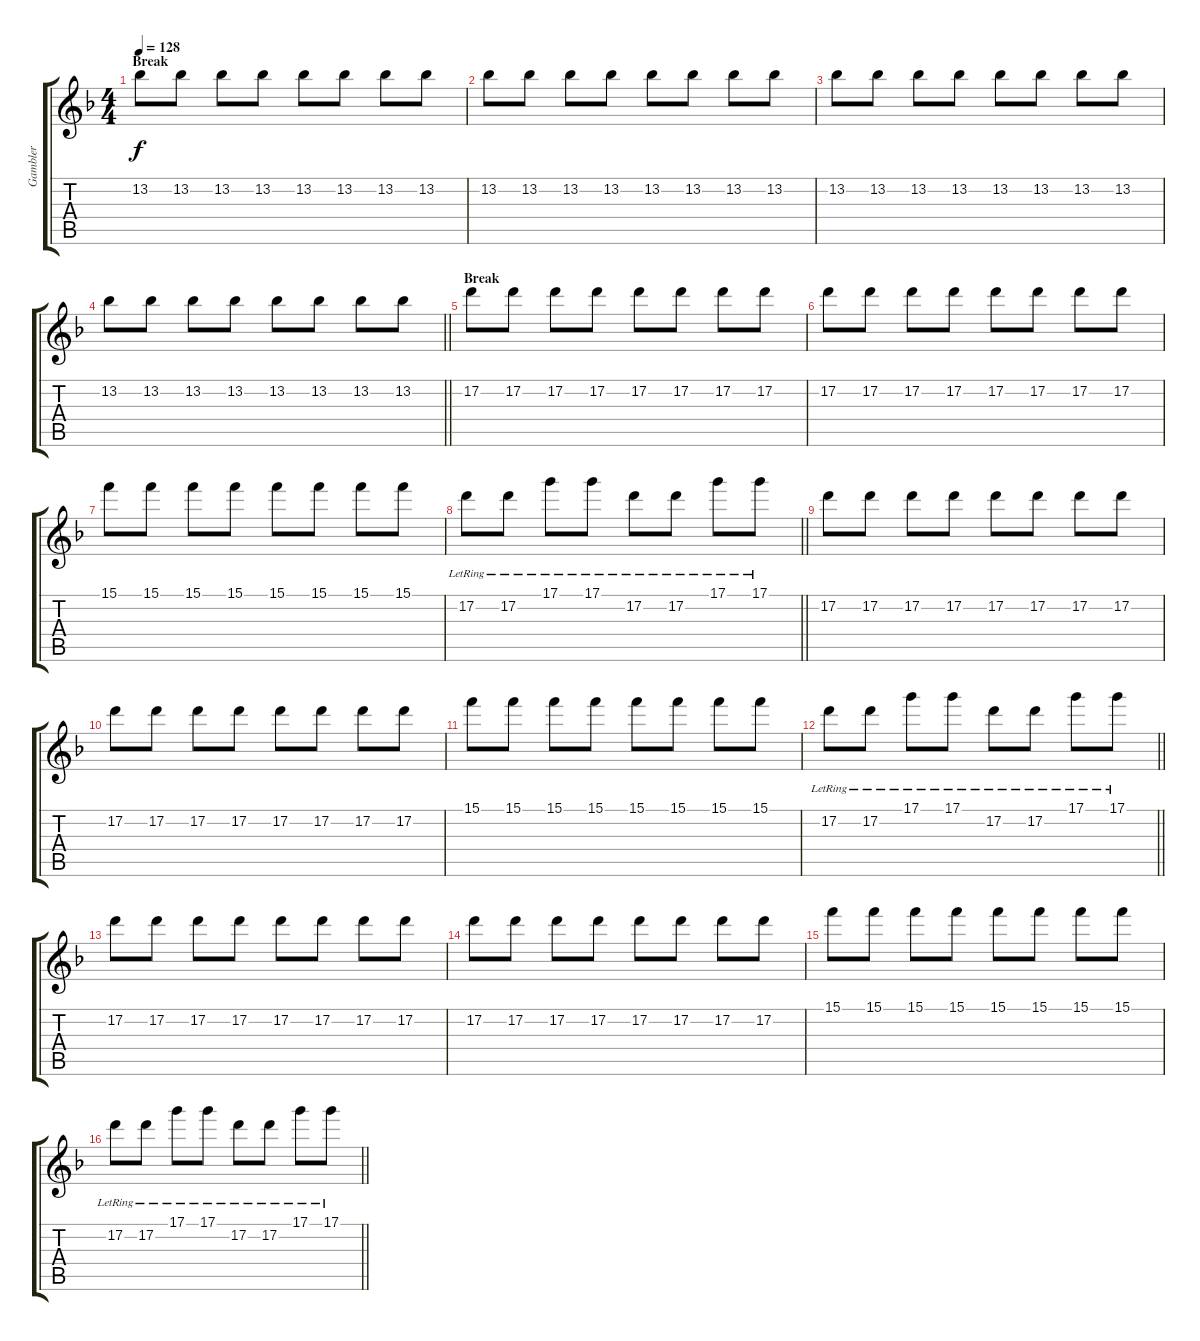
\track ("Gambler" "Gambler") {instrument electricguitarclean}
\staff {score tabs}
\tuning (D4 A3 F3 C3 G2 D2) {hide}
\ts (4 4)
\section ("" "Break")
\tempo 128
\clef g2
\ks dminor
13.2.8{dy f} 13.2.8 13.2.8 13.2.8 13.2.8 13.2.8 13.2.8 13.2.8 |
13.2.8 13.2.8 13.2.8 13.2.8 13.2.8 13.2.8 13.2.8 13.2.8 |
13.2.8 13.2.8 13.2.8 13.2.8 13.2.8 13.2.8 13.2.8 13.2.8 |
\barLineRight lightlight
13.2.8 13.2.8 13.2.8 13.2.8 13.2.8 13.2.8 13.2.8 13.2.8 |
\section ("" "Break")
17.2.8 17.2.8 17.2.8 17.2.8 17.2.8 17.2.8 17.2.8 17.2.8 |
17.2.8 17.2.8 17.2.8 17.2.8 17.2.8 17.2.8 17.2.8 17.2.8 |
15.1.8 15.1.8 15.1.8 15.1.8 15.1.8 15.1.8 15.1.8 15.1.8 |
\barLineRight lightlight
17.2{lr}.8 17.2{lr}.8 17.1{lr}.8 17.1{lr}.8 17.2{lr}.8 17.2{lr}.8 17.1{lr}.8 17.1{lr}.8 |
17.2.8 17.2.8 17.2.8 17.2.8 17.2.8 17.2.8 17.2.8 17.2.8 |
17.2.8 17.2.8 17.2.8 17.2.8 17.2.8 17.2.8 17.2.8 17.2.8 |
15.1.8 15.1.8 15.1.8 15.1.8 15.1.8 15.1.8 15.1.8 15.1.8 |
\barLineRight lightlight
17.2{lr}.8 17.2{lr}.8 17.1{lr}.8 17.1{lr}.8 17.2{lr}.8 17.2{lr}.8 17.1{lr}.8 17.1{lr}.8 |
17.2.8 17.2.8 17.2.8 17.2.8 17.2.8 17.2.8 17.2.8 17.2.8 |
17.2.8 17.2.8 17.2.8 17.2.8 17.2.8 17.2.8 17.2.8 17.2.8 |
15.1.8 15.1.8 15.1.8 15.1.8 15.1.8 15.1.8 15.1.8 15.1.8 |
\barLineRight lightlight
17.2{lr}.8 17.2{lr}.8 17.1{lr}.8 17.1{lr}.8 17.2{lr}.8 17.2{lr}.8 17.1{lr}.8 17.1{lr}.8
